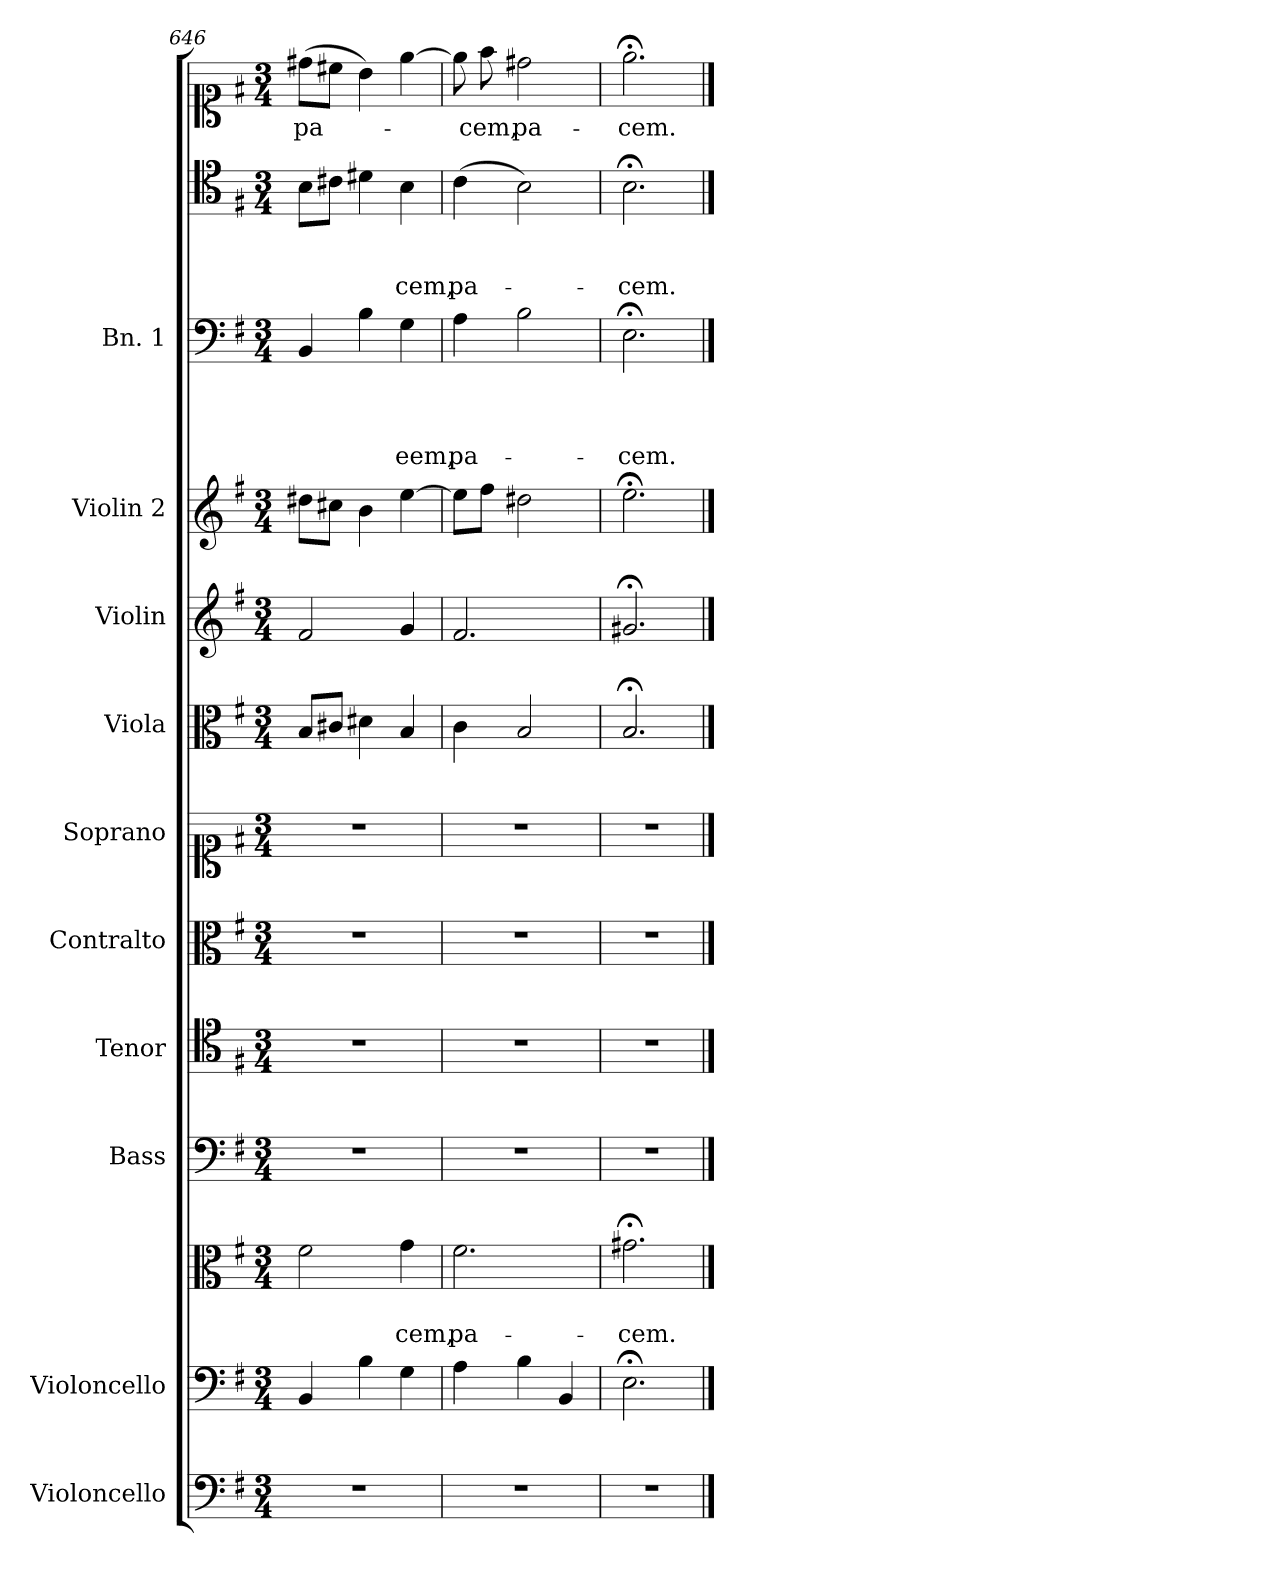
**kern	**kern	**kern	**text	**text	**kern	**kern	**kern	**kern	**kern	**kern	**kern	**kern	**text	**text	**text	**text	**kern	**text	**text	**text	**kern	**text
*part13	*part12	*part11	*part11	*part11	*part10	*part9	*part8	*part7	*part6	*part5	*part4	*part3	*part3	*part3	*part3	*part3	*part2	*part2	*part2	*part2	*part1	*part1
*staff13	*staff12	*staff11	*staff11	*staff11	*staff10	*staff9	*staff8	*staff7	*staff6	*staff5	*staff4	*staff3	*staff3	*staff3	*staff3	*staff3	*staff2	*staff2	*staff2	*staff2	*staff1	*staff1
*I"Violoncello	*I"Violoncello	*	*	*	*I"Bass	*I"Tenor	*I"Contralto	*I"Soprano	*I"Viola	*I"Violin	*I"Violin 2	*I"Bn. 1	*	*	*	*	*	*	*	*	*	*
*	*	*	*	*	*I'Bs.	*I'Ten.	*	*I'Sop.	*I'Vla.	*I'Vln.	*I'Vln. 2	*I'Bn. 1	*	*	*	*	*	*	*	*	*	*
*clefF4	*clefF4	*clefC3	*	*	*clefF4	*clefC4	*clefC3	*clefC1	*clefC3	*clefG2	*clefG2	*clefF4	*	*	*	*	*clefC4	*	*	*	*clefC1	*
*	*	*	*	*	*	*ITrd7c12	*	*	*	*	*	*	*	*	*	*	*	*	*	*	*	*
*k[f#]	*k[f#]	*k[f#]	*	*	*k[f#]	*k[f#]	*k[f#]	*k[f#]	*k[f#]	*k[f#]	*k[f#]	*k[f#]	*	*	*	*	*k[f#]	*	*	*	*k[f#]	*
*G:	*G:	*G:	*	*	*G:	*G:	*G:	*G:	*G:	*G:	*G:	*G:	*	*	*	*	*G:	*	*	*	*G:	*
*M3/4	*M3/4	*M3/4	*	*	*M3/4	*M3/4	*M3/4	*M3/4	*M3/4	*M3/4	*M3/4	*M3/4	*	*	*	*	*M3/4	*	*	*	*M3/4	*
=646	=646	=646	=646	=646	=646	=646	=646	=646	=646	=646	=646	=646	=646	=646	=646	=646	=646	=646	=646	=646	=646	=646
!	!	!	!	!	!	!	!	!	!	!	!	!	!	!	!	!	!	!	!	!	!	!LO:LY:b
2.r	4BB/	2f#\	.	.	2.r	2.r	2.r	2.r	8B/L	2f#/	8dd#X\L	4BB/	.	.	.	.	8B\L	.	.	.	(>8dd#X\L	pa-
.	.	.	.	.	.	.	.	.	8c#X/J	.	8cc#X\J	.	.	.	.	.	8c#X\J	.	.	.	8cc#X\J	.
.	4B\	.	.	.	.	.	.	.	4d#X\	.	4b\	4B\	.	.	.	.	4d#X\	.	.	.	4b\)	.
!	!	!	!	!LO:LY:b	!	!	!	!	!	!	!	!	!	!	!	!LO:LY:b	!	!	!	!LO:LY:b	!	!
.	4G\	4g\	.	-cem,	.	.	.	.	4B/	4g/	[<4ee\	4G\	.	.	.	-eem,	4B\	.	.	-cem,	[>4ee\	.
=647	=647	=647	=647	=647	=647	=647	=647	=647	=647	=647	=647	=647	=647	=647	=647	=647	=647	=647	=647	=647	=647	=647
!	!	!	!	!LO:LY:b	!	!	!	!	!	!	!	!	!	!	!	!LO:LY:b	!	!	!	!LO:LY:b	!	!
2.r	4A\	2.f#\	.	pa-	2.r	2.r	2.r	2.r	4c\	2.f#/	8ee\L]	4A\	.	.	.	pa-	(>4c\	.	.	pa-	8ee\]	.
!	!	!	!	!	!	!	!	!	!	!	!	!	!	!	!	!	!	!	!	!	!	!LO:LY:b
.	.	.	.	.	.	.	.	.	.	.	8ff#\J	.	.	.	.	.	.	.	.	.	8ff#\	-cem,
!	!	!	!	!	!	!	!	!	!	!	!	!	!	!	!	!	!	!	!	!	!	!LO:LY:b
.	4B\	.	.	.	.	.	.	.	2B/	.	2dd#X\	2B\	.	.	.	.	2B\)	.	.	.	2dd#X\	pa-
.	4BB/	.	.	.	.	.	.	.	.	.	.	.	.	.	.	.	.	.	.	.	.	.
=648	=648	=648	=648	=648	=648	=648	=648	=648	=648	=648	=648	=648	=648	=648	=648	=648	=648	=648	=648	=648	=648	=648
!	!	!	!	!LO:LY:b	!	!	!	!	!	!	!	!	!	!	!	!LO:LY:b	!	!	!	!LO:LY:b	!	!LO:LY:b
2.r	2.E;<\	2.g#X;<\	.	-cem.	2.r	2.r	2.r	2.r	2.B;</	2.g#X;</	2.ee;<\	2.E;<\	.	.	.	-cem.	2.B;<\	.	.	-cem.	2.ee;<\	-cem.
==	==	==	==	==	==	==	==	==	==	==	==	==	==	==	==	==	==	==	==	==	==	==
*-	*-	*-	*-	*-	*-	*-	*-	*-	*-	*-	*-	*-	*-	*-	*-	*-	*-	*-	*-	*-	*-	*-
